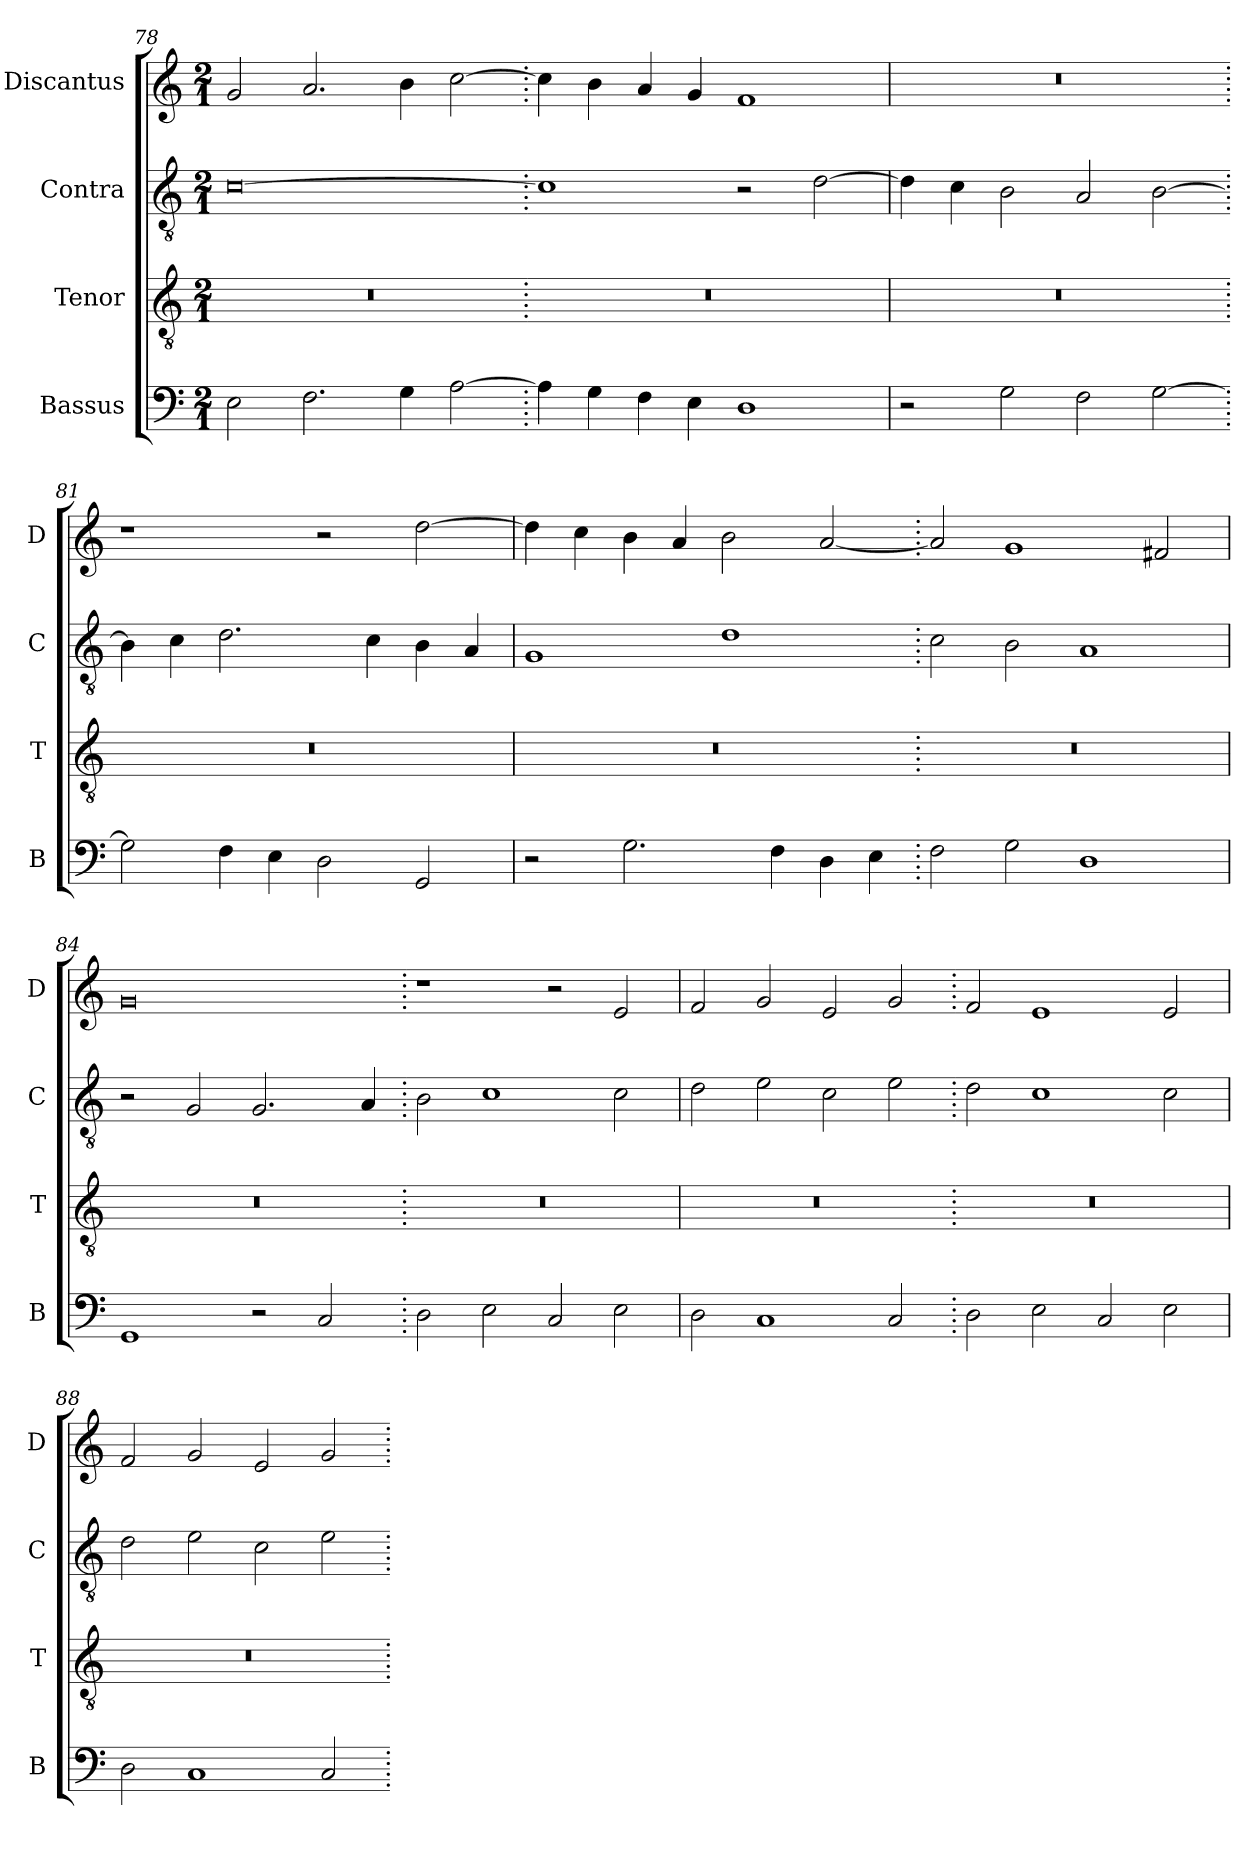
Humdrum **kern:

**kern	**kern	**kern	**kern
*part4	*part3	*part2	*part1
*staff4	*staff3	*staff2	*staff1
*I"Bassus	*I"Tenor	*I"Contra	*I"Discantus
*I'B	*I'T	*I'C	*I'D
*clefF4	*clefGv2	*clefGv2	*clefG2
*k[]	*k[]	*k[]	*k[]
*M2/1	*M2/1	*M2/1	*M2/1
=78	=78	=78	=78
2E\	0r	[0c	2g/
2.F\	.	.	2.a/
4G\	.	.	4b\
[2A\	.	.	[2cc\
=79.	=79.	=79.	=79.
4A\]	0r	1c]	4cc\]
4G\	.	.	4b\
4F\	.	.	4a/
4E\	.	.	4g/
1D	.	2r	1f
.	.	[2d\	.
=80	=80	=80	=80
2r	0r	4d\]	0r
.	.	4c\	.
2G\	.	2B\	.
2F\	.	2A/	.
[2G\	.	[2B\	.
=81.	=81.	=81.	=81.
2G\]	0r	4B\]	1r
.	.	4c\	.
4F\	.	2.d\	.
4E\	.	.	.
2D\	.	.	2r
.	.	4c\	.
2GG/	.	4B\	[2dd\
.	.	4A/	.
=82	=82	=82	=82
2r	0r	1G	4dd\]
.	.	.	4cc\
2.G\	.	.	4b\
.	.	.	4a/
.	.	1d	2b\
4F\	.	.	.
4D\	.	.	[2a/
4E\	.	.	.
=83.	=83.	=83.	=83.
2F\	0r	2c\	2a/]
2G\	.	2B\	1g
1D	.	1A	.
.	.	.	2f#X/
=84	=84	=84	=84
1GG	0r	2r	0g
.	.	2G/	.
2r	.	2.G/	.
2C/	.	.	.
.	.	4A/	.
=85.	=85.	=85.	=85.
2D\	0r	2B\	1r
2E\	.	1c	.
2C/	.	.	2r
2E\	.	2c\	2e/
=86	=86	=86	=86
2D\	0r	2d\	2f/
1C	.	2e\	2g/
.	.	2c\	2e/
2C/	.	2e\	2g/
=87.	=87.	=87.	=87.
2D\	0r	2d\	2f/
2E\	.	1c	1e
2C/	.	.	.
2E\	.	2c\	2e/
=88	=88	=88	=88
2D\	0r	2d\	2f/
1C	.	2e\	2g/
.	.	2c\	2e/
2C/	.	2e\	2g/
=.	=.	=.	=.
*-	*-	*-	*-
